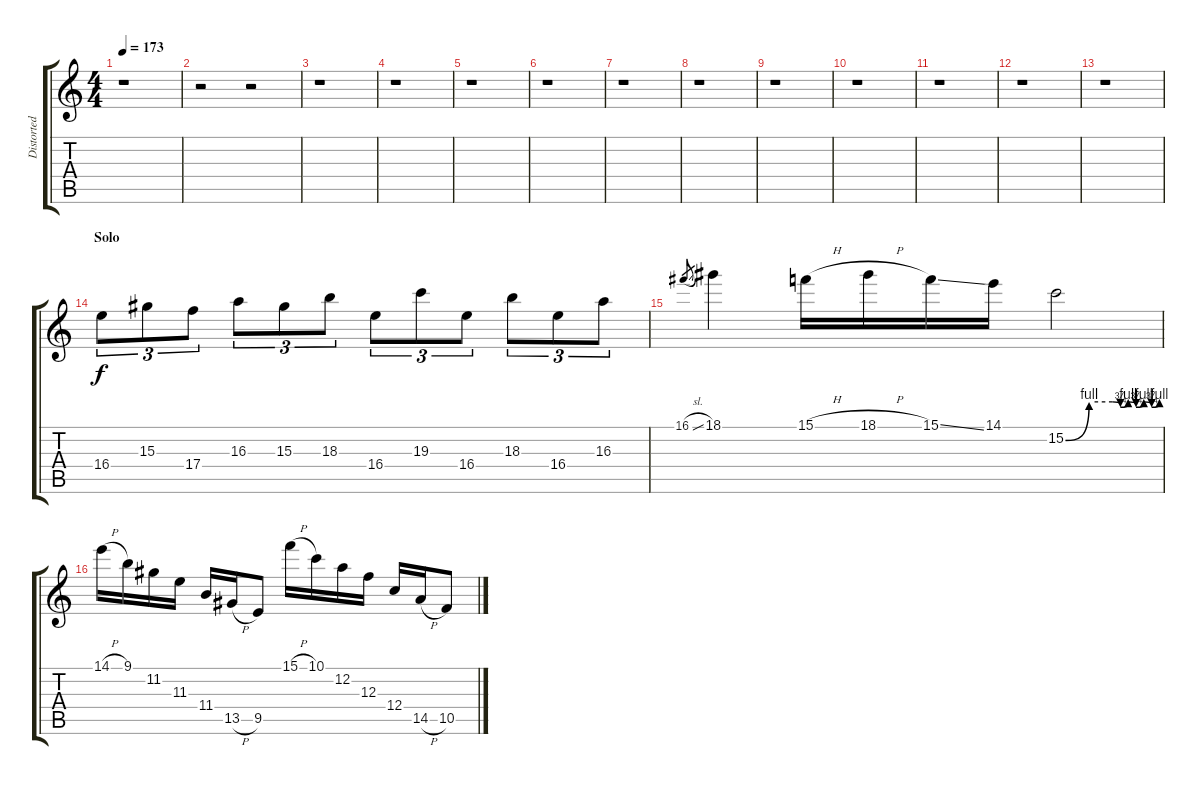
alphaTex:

\track ("Distorted Lead Guitar II" "Distorted ") {instrument overdrivenguitar}
\staff {score tabs}
\tuning (D4 A3 F3 C3 G2 D2) {hide}
\ts (4 4)
\tempo 173
\clef g2
\ks c
r.1{dy mp} |
r.2 r.2 |
r.1 |
r.1 |
r.1 |
r.1 |
r.1 |
r.1 |
r.1 |
r.1 |
r.1 |
r.1 |
r.1 |
\section ("" "Solo")
16.4.8{tu (3 2) dy f} 15.3.8{tu (3 2)} 17.4.8{tu (3 2)} 16.3.8{tu (3 2)} 15.3.8{tu (3 2)} 18.3.8{tu (3 2)} 16.4.8{tu (3 2)} 19.3.8{tu (3 2)} 16.4.8{tu (3 2)} 18.3.8{tu (3 2)} 16.4.8{tu (3 2)} 16.3.8{tu (3 2)} |
16.1{sl}.8{gr} 18.1.4 15.1{h}.16 18.1{h}.16 15.1{ss}.16 14.1.16 15.2{be (custom 0 0 15 4 30 4 35 3 40 4 45 3 50 4 55 3 60 4)}.2 |
14.1{h}.16 9.1.16 11.2.16 11.3.16 11.4.16 13.5{h}.16 9.5.8 15.1{h}.16 10.1.16 12.2.16 12.3.16 12.4.16 14.5{h}.16 10.5.8
